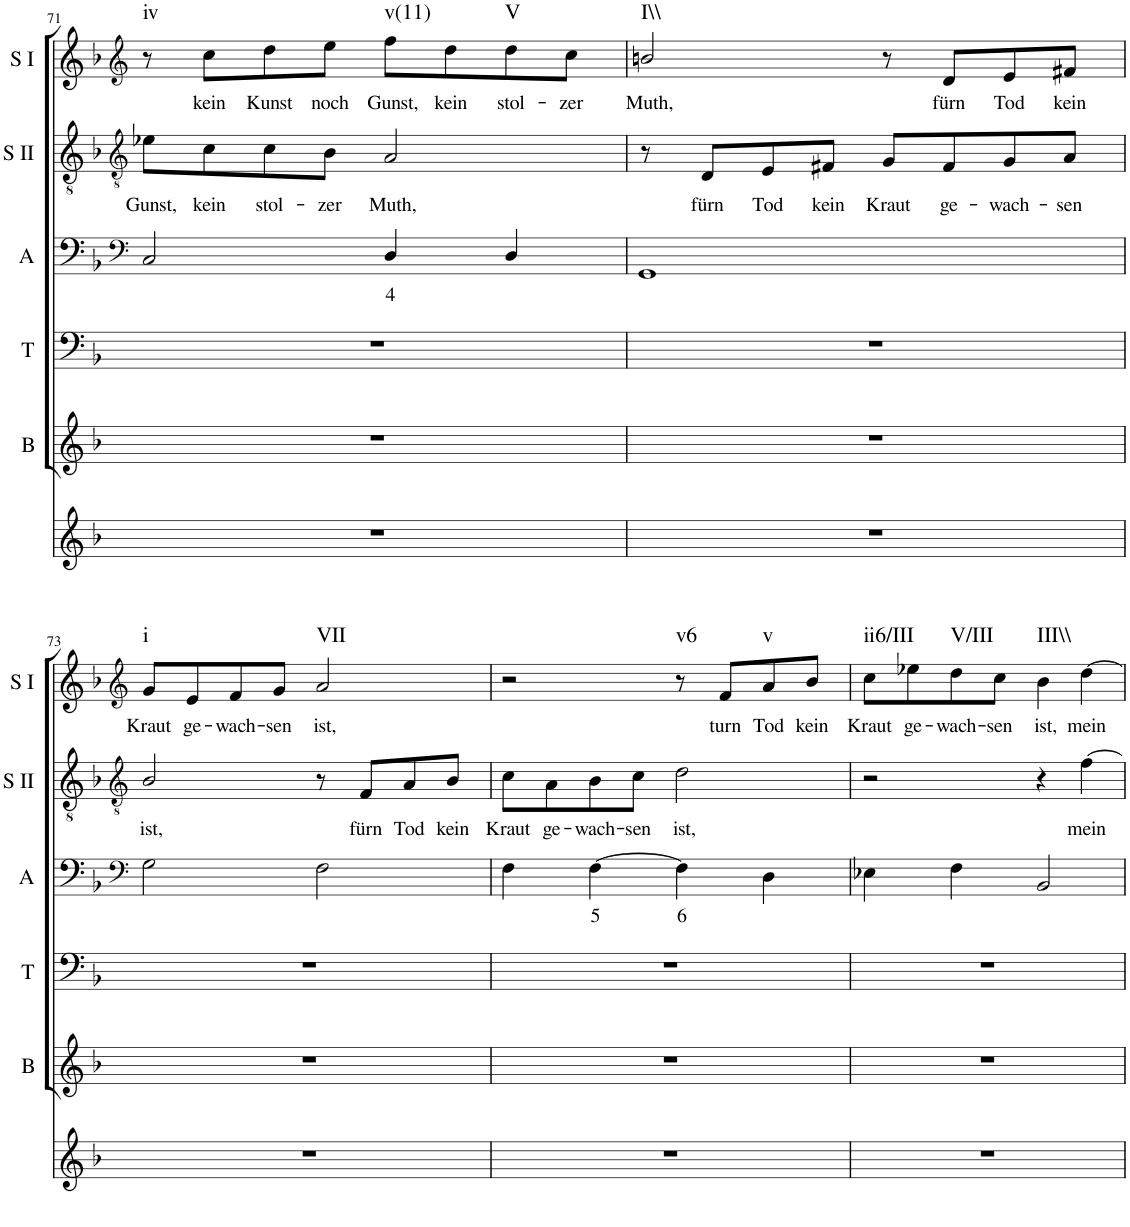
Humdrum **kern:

**kern	**kern	**kern	**kern	**text	**kern	**text	**kern	**text	**harte
*part6	*part5	*part4	*part3	*part3	*part2	*part2	*part1	*part1	*part1
*staff6	*staff5	*staff4	*staff3	*staff3	*staff2	*staff2	*staff1	*staff1	*
*I"Continuo	*I"Bass	*I"Tenor	*I"Alto	*	*I"Soprano II	*	*I"Soprano I	*	*
*	*I'B	*I'T	*I'A	*	*I'S II	*	*I'S I	*	*
!!LO:PB:g=z
*clefG2	*clefG2	*clefF4	*clefF4	*	*clefGv2	*	*clefG2	*	*
*k[b-]	*k[b-]	*k[b-]	*k[b-]	*	*k[b-]	*	*k[b-]	*	*
*M4/4	*M4/4	*M4/4	*M4/4	*	*M4/4	*	*M4/4	*	*
=71	=71	=71	=71	=71	=71	=71	=71	=71	=71
!	!	!	!	!	!	!LO:LY:b	!	!	!LO:H:kt=iv
1r	1r	1r	2C/	.	8e-X\L	Gunst,	8r	.	N
!	!	!	!	!	!	!LO:LY:b	!	!LO:LY:b	!
.	.	.	.	.	8c\	kein	8cc\L	kein	.
!	!	!	!	!	!	!LO:LY:b	!	!LO:LY:b	!
.	.	.	.	.	8c\	stol-	8dd\	Kunst	.
!	!	!	!	!	!	!LO:LY:b	!	!LO:LY:b	!
.	.	.	.	.	8B-\J	zer	8ee\J	noch	.
!	!	!	!	!LO:LY:b	!	!LO:LY:b	!	!LO:LY:b	!LO:H:kt=v(11)
.	.	.	4D/	4	2A/	Muth,	8ff\L	Gunst,	N
!	!	!	!	!	!	!	!	!LO:LY:b	!
.	.	.	.	.	.	.	8dd\	kein	.
!	!	!	!	!	!	!	!	!LO:LY:b	!LO:H:kt=V
.	.	.	4D/	.	.	.	8dd\	stol-	N
!	!	!	!	!	!	!	!	!LO:LY:b	!
.	.	.	.	.	.	.	8cc\J	zer	.
=72	=72	=72	=72	=72	=72	=72	=72	=72	=72
!	!	!	!	!	!	!	!	!LO:LY:b	!LO:H:kt=I\\
1r	1r	1r	1GG	.	8r	.	2bn/	Muth,	N
!	!	!	!	!	!	!LO:LY:b	!	!	!
.	.	.	.	.	8D/L	fürn	.	.	.
!	!	!	!	!	!	!LO:LY:b	!	!	!
.	.	.	.	.	8E/	Tod	.	.	.
!	!	!	!	!	!	!LO:LY:b	!	!	!
.	.	.	.	.	8F#X/J	kein	.	.	.
!	!	!	!	!	!	!LO:LY:b	!	!	!
.	.	.	.	.	8G/L	Kraut	8r	.	.
!	!	!	!	!	!	!LO:LY:b	!	!LO:LY:b	!
.	.	.	.	.	8F#/	ge-	8d/L	fürn	.
!	!	!	!	!	!	!LO:LY:b	!	!LO:LY:b	!
.	.	.	.	.	8G/	wach-	8e/	Tod	.
!	!	!	!	!	!	!LO:LY:b	!	!LO:LY:b	!
.	.	.	.	.	8A/J	sen	8f#X/J	kein	.
!!LO:LB:g=z
=73	=73	=73	=73	=73	=73	=73	=73	=73	=73
*	*	*	*clefF4	*	*clefGv2	*	*clefG2	*	*
!	!	!	!	!	!	!LO:LY:b	!	!LO:LY:b	!LO:H:kt=i
1r	1r	1r	2G\	.	2B-/	ist,	8g/L	Kraut	N
!	!	!	!	!	!	!	!	!LO:LY:b	!
.	.	.	.	.	.	.	8e/	ge-	.
!	!	!	!	!	!	!	!	!LO:LY:b	!
.	.	.	.	.	.	.	8f/	wach-	.
!	!	!	!	!	!	!	!	!LO:LY:b	!
.	.	.	.	.	.	.	8g/J	sen	.
!	!	!	!	!	!	!	!	!LO:LY:b	!LO:H:kt=VII
.	.	.	2F\	.	8r	.	2a/	ist,	N
!	!	!	!	!	!	!LO:LY:b	!	!	!
.	.	.	.	.	8F/L	fürn	.	.	.
!	!	!	!	!	!	!LO:LY:b	!	!	!
.	.	.	.	.	8A/	Tod	.	.	.
!	!	!	!	!	!	!LO:LY:b	!	!	!
.	.	.	.	.	8B-/J	kein	.	.	.
=74	=74	=74	=74	=74	=74	=74	=74	=74	=74
!	!	!	!	!	!	!LO:LY:b	!	!	!
1r	1r	1r	4F\	.	8c\L	Kraut	2r	.	.
!	!	!	!	!	!	!LO:LY:b	!	!	!
.	.	.	.	.	8A\	ge-	.	.	.
!	!	!	!	!LO:LY:b	!	!LO:LY:b	!	!	!
.	.	.	[4F\	5	8B-\	wach-	.	.	.
!	!	!	!	!	!	!LO:LY:b	!	!	!
.	.	.	.	.	8c\J	sen	.	.	.
!	!	!	!	!LO:LY:b	!	!LO:LY:b	!	!	!LO:H:kt=v6
.	.	.	4F\]	6	2d\	ist,	8r	.	N
!	!	!	!	!	!	!	!	!LO:LY:b	!
.	.	.	.	.	.	.	8f/L	turn	.
!	!	!	!	!	!	!	!	!LO:LY:b	!LO:H:kt=v
.	.	.	4D\	.	.	.	8a/	Tod	N
!	!	!	!	!	!	!	!	!LO:LY:b	!
.	.	.	.	.	.	.	8b-/J	kein	.
=75	=75	=75	=75	=75	=75	=75	=75	=75	=75
!	!	!	!	!	!	!	!	!LO:LY:b	!LO:H:kt=ii6/III
1r	1r	1r	4E-X\	.	2r	.	8cc\L	Kraut	N
!	!	!	!	!	!	!	!	!LO:LY:b	!
.	.	.	.	.	.	.	8ee-X\	ge-	.
!	!	!	!	!	!	!	!	!LO:LY:b	!LO:H:kt=V/III
.	.	.	4F\	.	.	.	8dd\	wach-	N
!	!	!	!	!	!	!	!	!LO:LY:b	!
.	.	.	.	.	.	.	8cc\J	sen	.
!	!	!	!	!	!	!	!	!LO:LY:b	!LO:H:kt=III\\
.	.	.	2BB-/	.	4r	.	4b-\	ist,	N
!	!	!	!	!	!	!LO:LY:b	!	!LO:LY:b	!
.	.	.	.	.	[4f\	mein	[4dd\	mein	.
=	=	=	=	=	=	=	=	=	=
*-	*-	*-	*-	*-	*-	*-	*-	*-	*-
